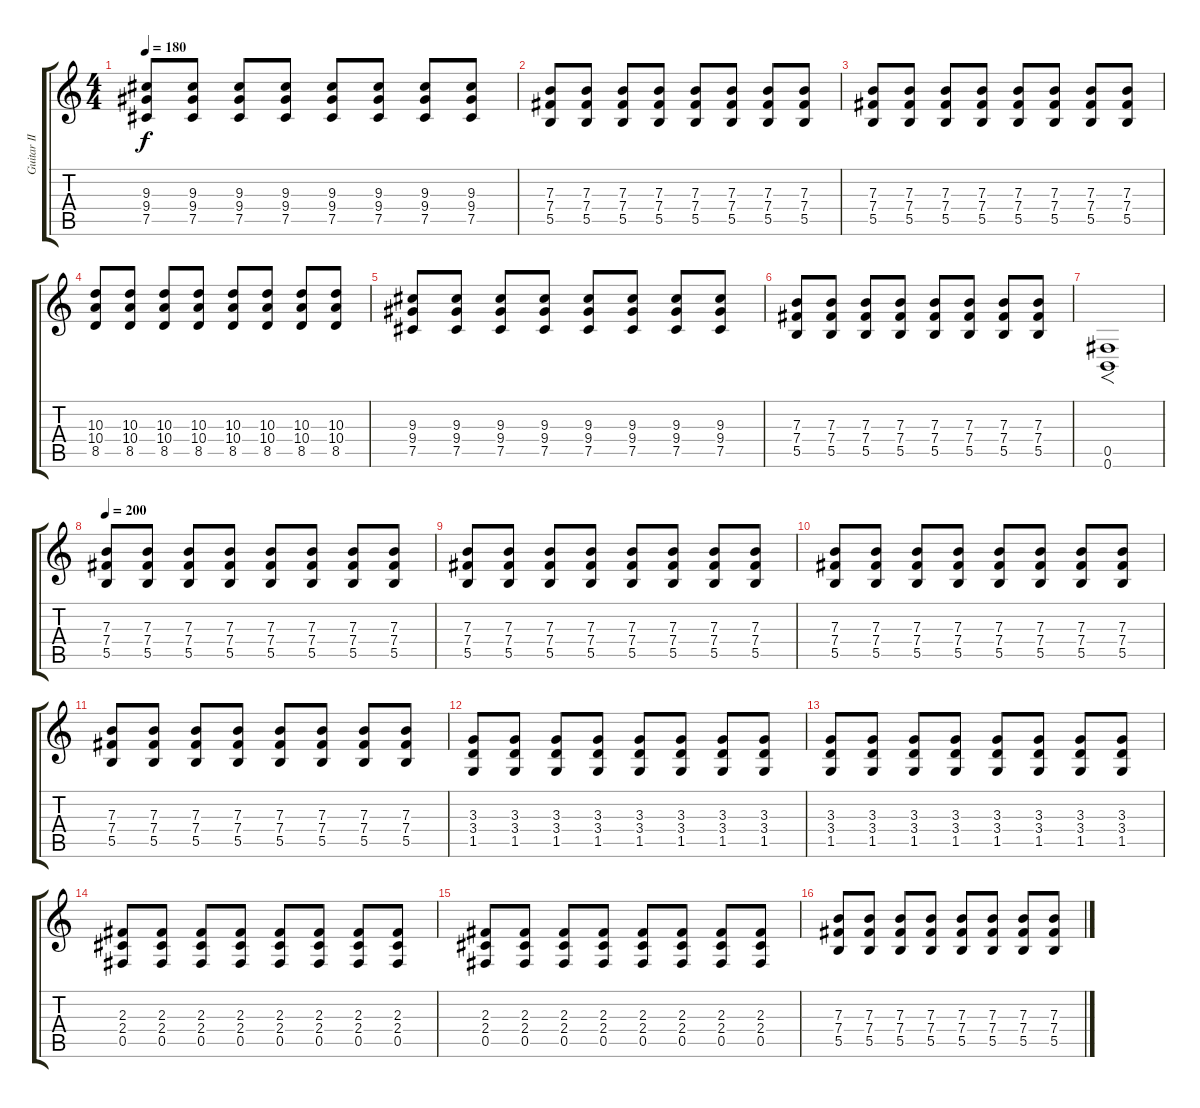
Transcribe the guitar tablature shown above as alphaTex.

\track ("Guitar II" "Guitar II") {instrument distortionguitar}
\staff {score tabs}
\tuning (Db4 Ab3 E3 B2 Gb2 B1) {hide}
\ts (4 4)
\tempo 180
\clef g2
\ks c
(9.3 9.4 7.5).8{dy f} (9.3 9.4 7.5).8 (9.3 9.4 7.5).8 (9.3 9.4 7.5).8 (9.3 9.4 7.5).8 (9.3 9.4 7.5).8 (9.3 9.4 7.5).8 (9.3 9.4 7.5).8 |
(7.3 7.4 5.5).8 (7.3 7.4 5.5).8 (7.3 7.4 5.5).8 (7.3 7.4 5.5).8 (7.3 7.4 5.5).8 (7.3 7.4 5.5).8 (7.3 7.4 5.5).8 (7.3 7.4 5.5).8 |
(7.3 7.4 5.5).8 (7.3 7.4 5.5).8 (7.3 7.4 5.5).8 (7.3 7.4 5.5).8 (7.3 7.4 5.5).8 (7.3 7.4 5.5).8 (7.3 7.4 5.5).8 (7.3 7.4 5.5).8 |
(10.3 10.4 8.5).8 (10.3 10.4 8.5).8 (10.3 10.4 8.5).8 (10.3 10.4 8.5).8 (10.3 10.4 8.5).8 (10.3 10.4 8.5).8 (10.3 10.4 8.5).8 (10.3 10.4 8.5).8 |
(9.3 9.4 7.5).8 (9.3 9.4 7.5).8 (9.3 9.4 7.5).8 (9.3 9.4 7.5).8 (9.3 9.4 7.5).8 (9.3 9.4 7.5).8 (9.3 9.4 7.5).8 (9.3 9.4 7.5).8 |
(7.3 7.4 5.5).8 (7.3 7.4 5.5).8 (7.3 7.4 5.5).8 (7.3 7.4 5.5).8 (7.3 7.4 5.5).8 (7.3 7.4 5.5).8 (7.3 7.4 5.5).8 (7.3 7.4 5.5).8 |
(0.5 0.6).1{f} |
\tempo 200
(7.3 7.4 5.5).8{volume 10 instrument electricguitarclean} (7.3 7.4 5.5).8 (7.3 7.4 5.5).8 (7.3 7.4 5.5).8 (7.3 7.4 5.5).8 (7.3 7.4 5.5).8 (7.3 7.4 5.5).8 (7.3 7.4 5.5).8 |
(7.3 7.4 5.5).8 (7.3 7.4 5.5).8 (7.3 7.4 5.5).8 (7.3 7.4 5.5).8 (7.3 7.4 5.5).8 (7.3 7.4 5.5).8 (7.3 7.4 5.5).8 (7.3 7.4 5.5).8 |
(7.3 7.4 5.5).8 (7.3 7.4 5.5).8 (7.3 7.4 5.5).8 (7.3 7.4 5.5).8 (7.3 7.4 5.5).8 (7.3 7.4 5.5).8 (7.3 7.4 5.5).8 (7.3 7.4 5.5).8 |
(7.3 7.4 5.5).8 (7.3 7.4 5.5).8 (7.3 7.4 5.5).8 (7.3 7.4 5.5).8 (7.3 7.4 5.5).8 (7.3 7.4 5.5).8 (7.3 7.4 5.5).8 (7.3 7.4 5.5).8 |
(3.3 3.4 1.5).8 (3.3 3.4 1.5).8 (3.3 3.4 1.5).8 (3.3 3.4 1.5).8 (3.3 3.4 1.5).8 (3.3 3.4 1.5).8 (3.3 3.4 1.5).8 (3.3 3.4 1.5).8 |
(3.3 3.4 1.5).8 (3.3 3.4 1.5).8 (3.3 3.4 1.5).8 (3.3 3.4 1.5).8 (3.3 3.4 1.5).8 (3.3 3.4 1.5).8 (3.3 3.4 1.5).8 (3.3 3.4 1.5).8 |
(2.3 2.4 0.5).8 (2.3 2.4 0.5).8 (2.3 2.4 0.5).8 (2.3 2.4 0.5).8 (2.3 2.4 0.5).8 (2.3 2.4 0.5).8 (2.3 2.4 0.5).8 (2.3 2.4 0.5).8 |
(2.3 2.4 0.5).8 (2.3 2.4 0.5).8 (2.3 2.4 0.5).8 (2.3 2.4 0.5).8 (2.3 2.4 0.5).8 (2.3 2.4 0.5).8 (2.3 2.4 0.5).8 (2.3 2.4 0.5).8 |
(7.3 7.4 5.5).8 (7.3 7.4 5.5).8 (7.3 7.4 5.5).8 (7.3 7.4 5.5).8 (7.3 7.4 5.5).8 (7.3 7.4 5.5).8 (7.3 7.4 5.5).8 (7.3 7.4 5.5).8
